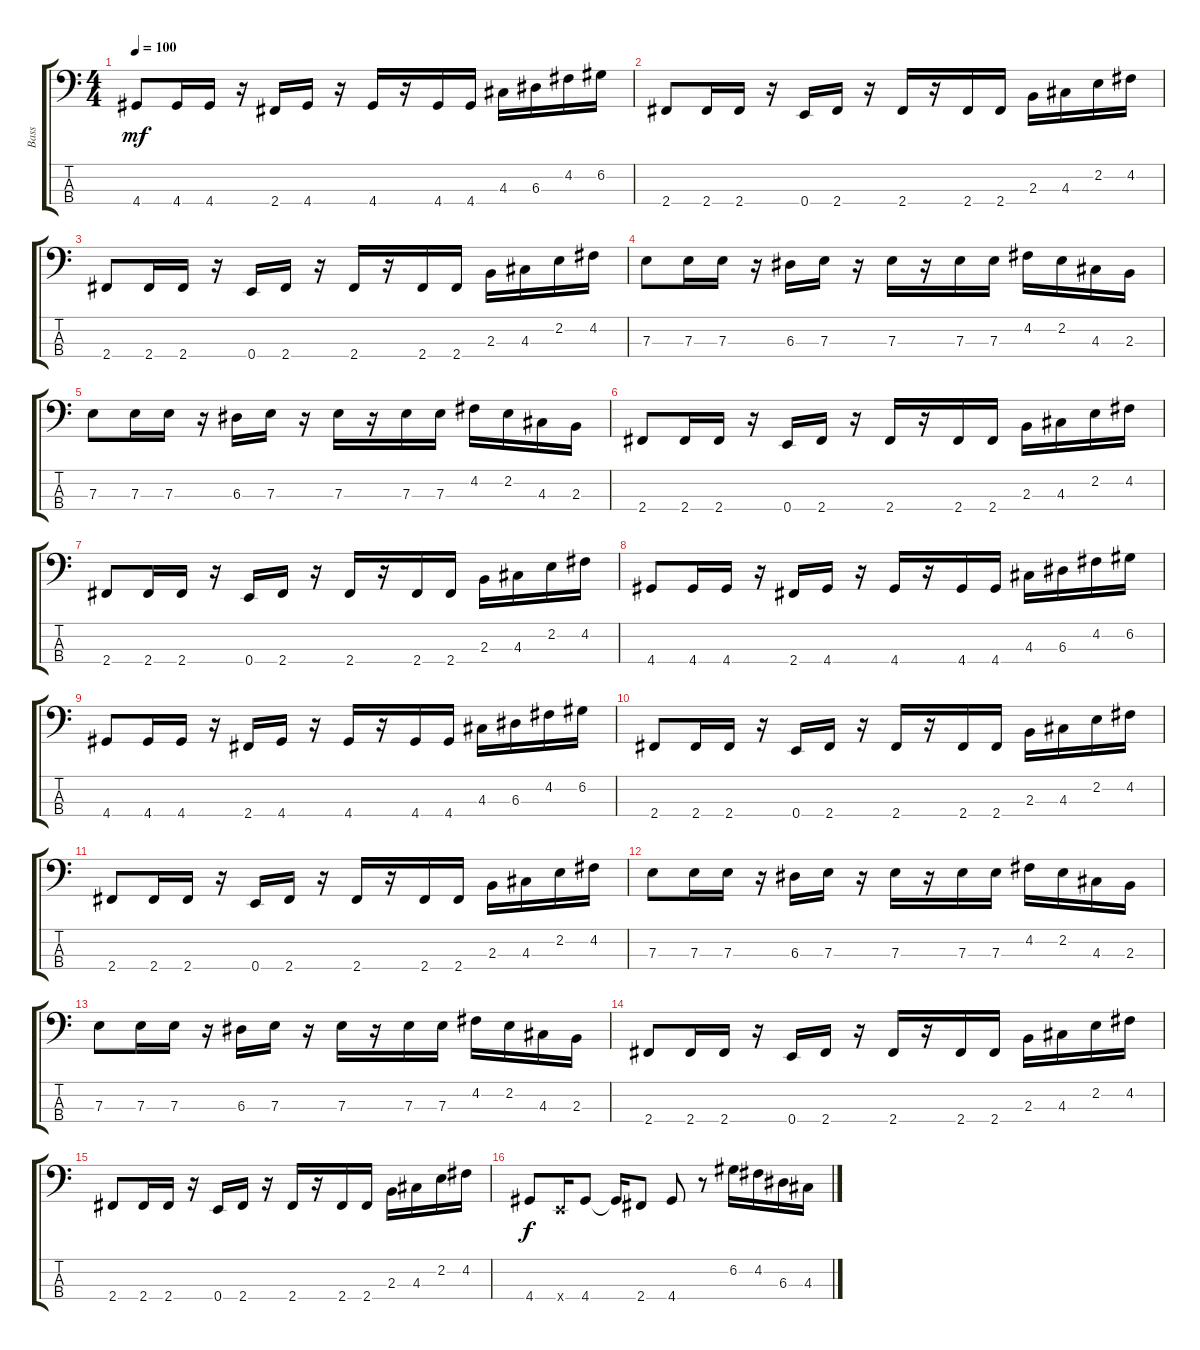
\track ("Bass" "Bass") {instrument electricbassfinger}
\staff {score tabs}
\tuning (G2 D2 A1 E1) {hide}
\ts (4 4)
\tempo 100
\clef f4
\ks c
4.4.8{dy mf} 4.4.16 4.4.16 r.16 2.4.16 4.4.16 r.16 4.4.16 r.16 4.4.16 4.4.16 4.3.16 6.3.16 4.2.16 6.2.16 |
2.4.8 2.4.16 2.4.16 r.16 0.4.16 2.4.16 r.16 2.4.16 r.16 2.4.16 2.4.16 2.3.16 4.3.16 2.2.16 4.2.16 |
2.4.8 2.4.16 2.4.16 r.16 0.4.16 2.4.16 r.16 2.4.16 r.16 2.4.16 2.4.16 2.3.16 4.3.16 2.2.16 4.2.16 |
7.3.8 7.3.16 7.3.16 r.16 6.3.16 7.3.16 r.16 7.3.16 r.16 7.3.16 7.3.16 4.2.16 2.2.16 4.3.16 2.3.16 |
7.3.8 7.3.16 7.3.16 r.16 6.3.16 7.3.16 r.16 7.3.16 r.16 7.3.16 7.3.16 4.2.16 2.2.16 4.3.16 2.3.16 |
2.4.8 2.4.16 2.4.16 r.16 0.4.16 2.4.16 r.16 2.4.16 r.16 2.4.16 2.4.16 2.3.16 4.3.16 2.2.16 4.2.16 |
2.4.8 2.4.16 2.4.16 r.16 0.4.16 2.4.16 r.16 2.4.16 r.16 2.4.16 2.4.16 2.3.16 4.3.16 2.2.16 4.2.16 |
4.4.8 4.4.16 4.4.16 r.16 2.4.16 4.4.16 r.16 4.4.16 r.16 4.4.16 4.4.16 4.3.16 6.3.16 4.2.16 6.2.16 |
4.4.8 4.4.16 4.4.16 r.16 2.4.16 4.4.16 r.16 4.4.16 r.16 4.4.16 4.4.16 4.3.16 6.3.16 4.2.16 6.2.16 |
2.4.8 2.4.16 2.4.16 r.16 0.4.16 2.4.16 r.16 2.4.16 r.16 2.4.16 2.4.16 2.3.16 4.3.16 2.2.16 4.2.16 |
2.4.8 2.4.16 2.4.16 r.16 0.4.16 2.4.16 r.16 2.4.16 r.16 2.4.16 2.4.16 2.3.16 4.3.16 2.2.16 4.2.16 |
7.3.8 7.3.16 7.3.16 r.16 6.3.16 7.3.16 r.16 7.3.16 r.16 7.3.16 7.3.16 4.2.16 2.2.16 4.3.16 2.3.16 |
7.3.8 7.3.16 7.3.16 r.16 6.3.16 7.3.16 r.16 7.3.16 r.16 7.3.16 7.3.16 4.2.16 2.2.16 4.3.16 2.3.16 |
2.4.8 2.4.16 2.4.16 r.16 0.4.16 2.4.16 r.16 2.4.16 r.16 2.4.16 2.4.16 2.3.16 4.3.16 2.2.16 4.2.16 |
2.4.8 2.4.16 2.4.16 r.16 0.4.16 2.4.16 r.16 2.4.16 r.16 2.4.16 2.4.16 2.3.16 4.3.16 2.2.16 4.2.16 |
4.4.8{dy f} 0.4{x}.16 4.4.8 4.4{t}.16 2.4.8 4.4.8 r.8 6.2.16 4.2.16 6.3.16 4.3.16
